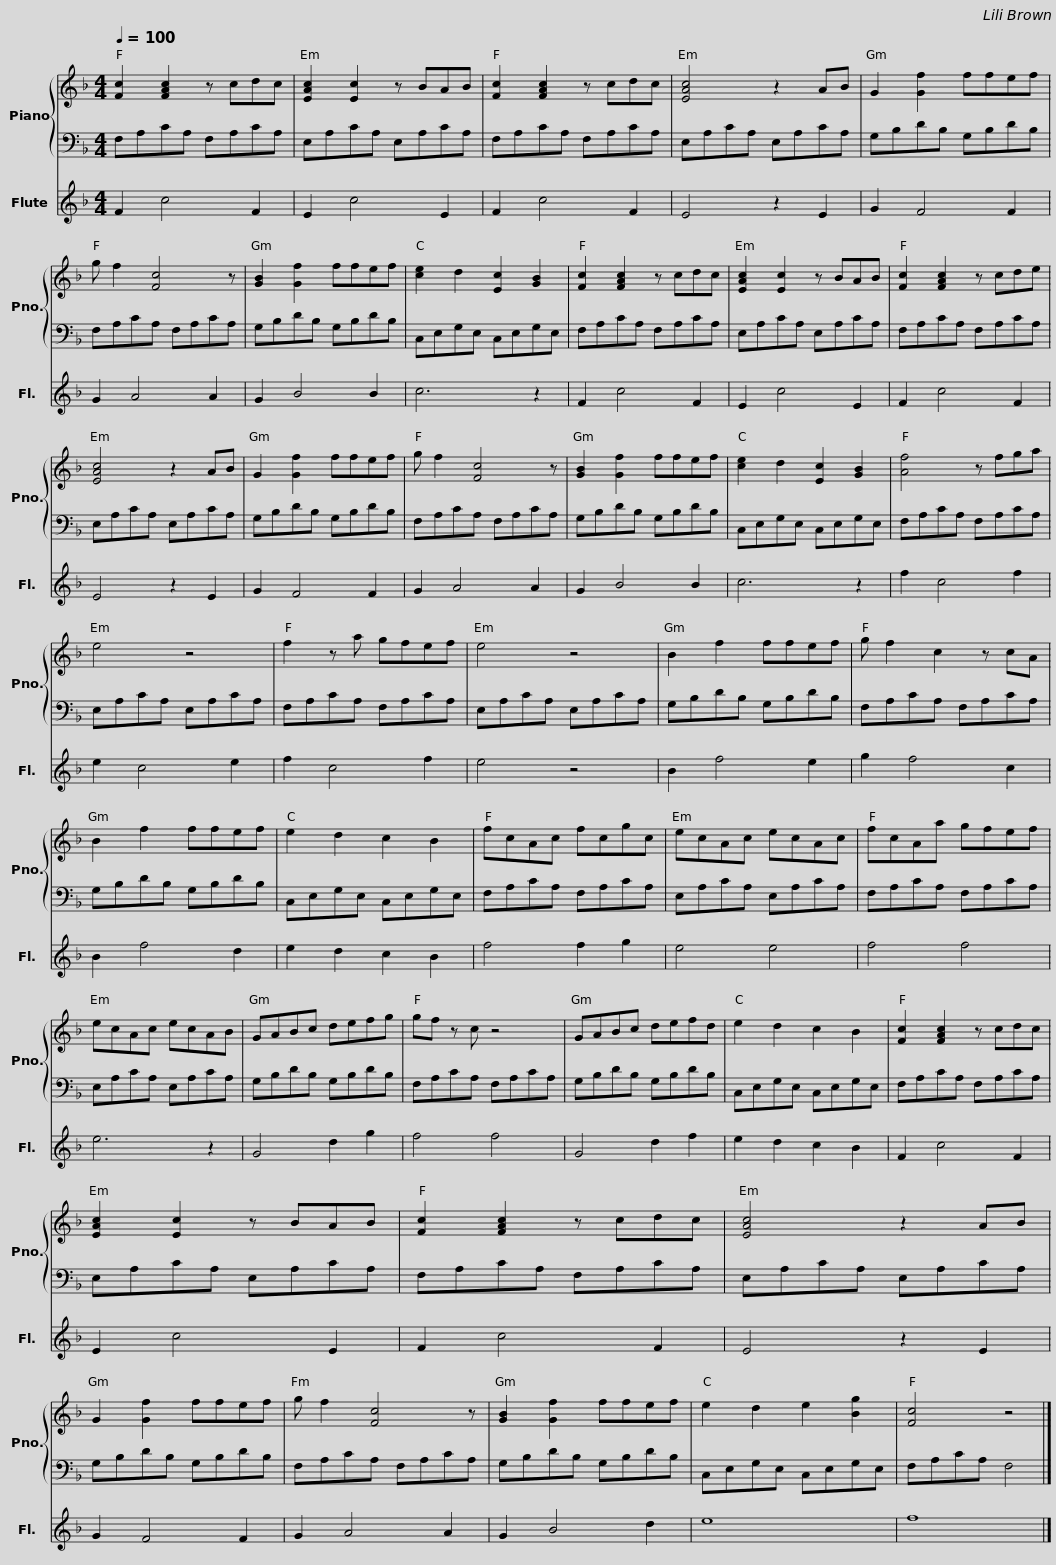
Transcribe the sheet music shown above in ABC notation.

X:1
%%score { 1 | 2 } 3
L:1/8
Q:1/4=100
M:4/4
I:linebreak $
K:F
V:1 treble
V:2 bass
V:3 treble
V:1
 [Fc]2 [FAc]2 z cdc | [EAc]2 [Ec]2 z BAB | [Fc]2 [FAc]2 z cdc | [EAc]4 z2 AB | G2 [Gf]2 ffef |$ %5
 g f2 [Fc]4 z | [GB]2 [Gf]2 ffef | [ce]2 d2 [Ec]2 [GB]2 | [Fc]2 [FAc]2 z cdc | [EAc]2 [Ec]2 z BAB |$ %10
 [Fc]2 [FAc]2 z cde | [EAc]4 z2 AB | G2 [Gf]2 ffef | g f2 [Fc]4 z | [GB]2 [Gf]2 ffef |$ %15
 [ce]2 d2 [Ec]2 [GB]2 | [Af]4 z fga | e4 z4 | f2 z a gfef | e4 z4 |$ %20
 B2 f2 ffef | g f2 c2 z cA | B2 f2 ffef | e2 d2 c2 B2 | fcAc fcgc |$ %25
 ecAc ecAc | fcAa gfef | ecAc ecAB | GABc defg | gf z c z4 |$ %30
 GABc defd | e2 d2 c2 B2 | [Fc]2 [FAc]2 z cdc | [EAc]2 [Ec]2 z BAB | [Fc]2 [FAc]2 z cdc |$ %35
 [EAc]4 z2 AB | G2 [Gf]2 ffef | g f2 [Fc]4 z | [GB]2 [Gf]2 ffef | e2 d2 e2 [Bg]2 | %40
 [Fc]4 z4 |] %41
V:2
 F,A,CA, F,A,CA, | E,A,CA, E,A,CA, | F,A,CA, F,A,CA, | E,A,CA, E,A,CA, | G,B,DB, G,B,DB, |$ %5
 F,A,CA, F,A,CA, | G,B,DB, G,B,DB, | C,E,G,E, C,E,G,E, | F,A,CA, F,A,CA, | E,A,CA, E,A,CA, |$ %10
 F,A,CA, F,A,CA, | E,A,CA, E,A,CA, | G,B,DB, G,B,DB, | F,A,CA, F,A,CA, | G,B,DB, G,B,DB, |$ %15
 C,E,G,E, C,E,G,E, | F,A,CA, F,A,CA, | E,A,CA, E,A,CA, | F,A,CA, F,A,CA, | E,A,CA, E,A,CA, |$ %20
 G,B,DB, G,B,DB, | F,A,CA, F,A,CA, | G,B,DB, G,B,DB, | C,E,G,E, C,E,G,E, | F,A,CA, F,A,CA, |$ %25
 E,A,CA, E,A,CA, | F,A,CA, F,A,CA, | E,A,CA, E,A,CA, | G,B,DB, G,B,DB, | F,A,CA, F,A,CA, |$ %30
 G,B,DB, G,B,DB, | C,E,G,E, C,E,G,E, | F,A,CA, F,A,CA, | E,A,CA, E,A,CA, | F,A,CA, F,A,CA, |$ %35
 E,A,CA, E,A,CA, | G,B,DB, G,B,DB, | F,A,CA, F,A,CA, | G,B,DB, G,B,DB, | C,E,G,E, C,E,G,E, | %40
 F,A,CA, F,4 |] %41
V:3
 F2 c4 F2 | E2 c4 E2 | F2 c4 F2 | E4 z2 E2 | G2 F4 F2 |$ %5
 G2 A4 A2 | G2 B4 B2 | c6 z2 | F2 c4 F2 | E2 c4 E2 |$ %10
 F2 c4 F2 | E4 z2 E2 | G2 F4 F2 | G2 A4 A2 | G2 B4 B2 |$ %15
 c6 z2 | f2 c4 f2 | e2 c4 e2 | f2 c4 f2 | e4 z4 |$ %20
 B2 f4 e2 | g2 f4 c2 | B2 f4 d2 | e2 d2 c2 B2 | f4 f2 g2 |$ %25
 e4 e4 | f4 f4 | e6 z2 | G4 d2 g2 | f4 f4 |$ %30
 G4 d2 f2 | e2 d2 c2 B2 | F2 c4 F2 | E2 c4 E2 | F2 c4 F2 |$ %35
 E4 z2 E2 | G2 F4 F2 | G2 A4 A2 | G2 B4 d2 | e8 | %40
 f8 |] %41
